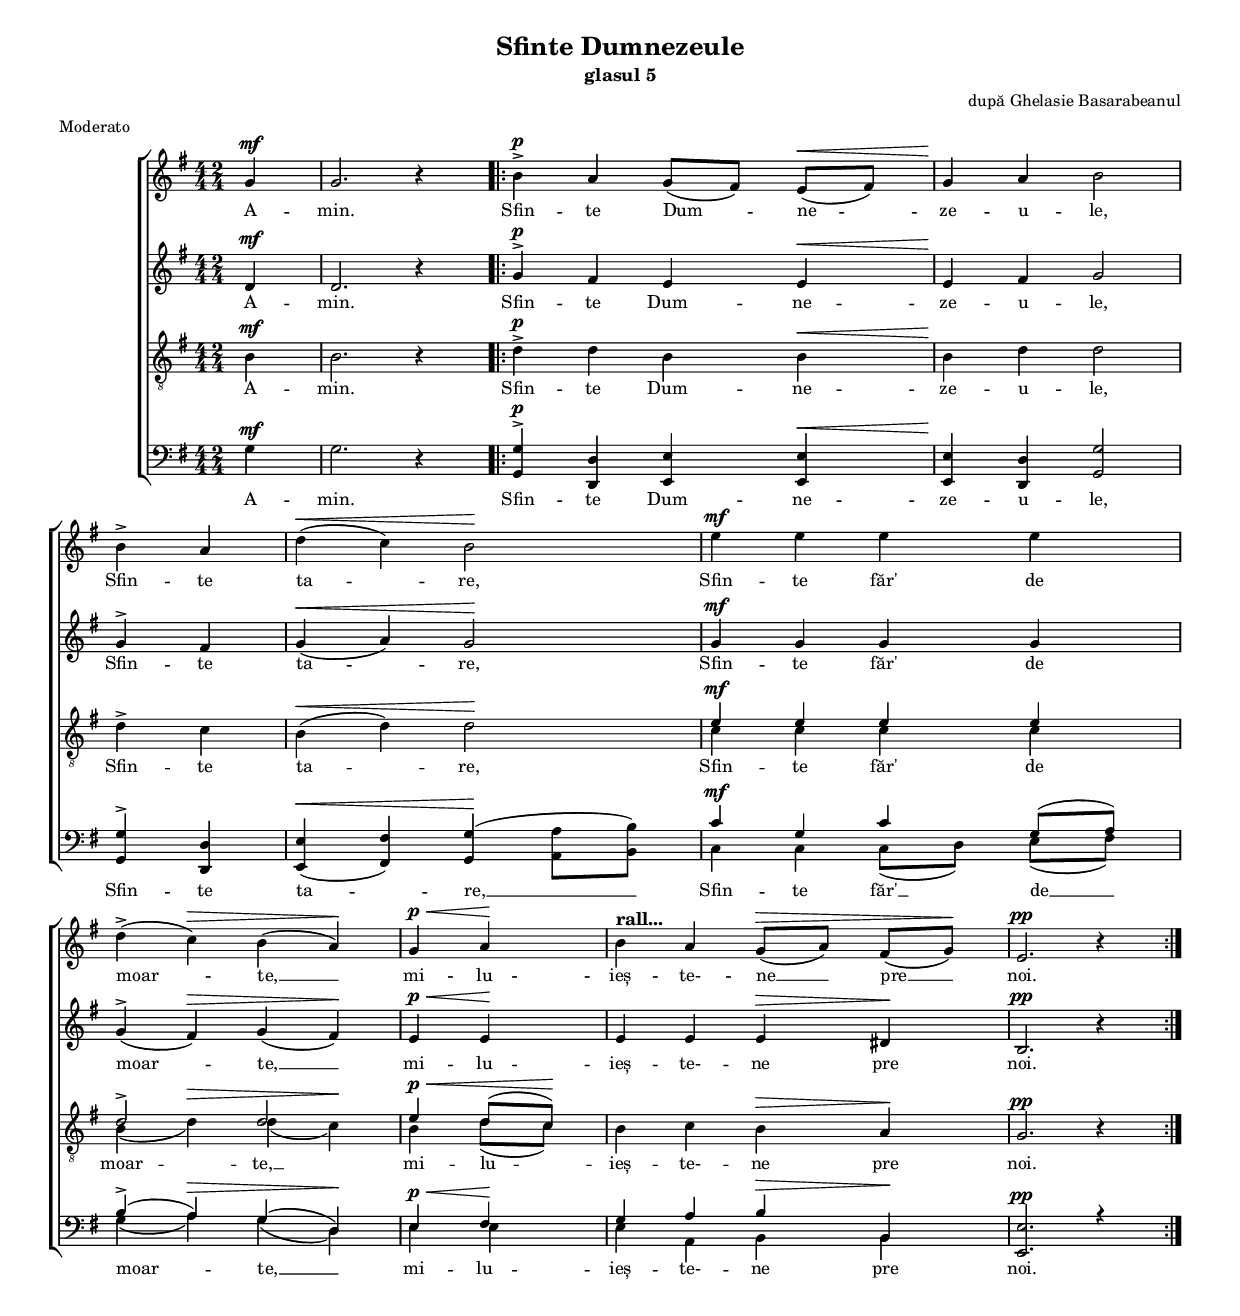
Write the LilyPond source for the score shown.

\version "2.19.80"
\include "defines.ly"
midiTempo =
  \midi {
    \tempo 4 = 90
    }


\include "preamble.ly"

\header {
  title = "Sfinte Dumnezeule"
  subtitle = "glasul 5"
  composer = "după Ghelasie Basarabeanul"
  meter = "Moderato"
}

global = {
  \globalPreamble
  \key g \major
  \override Staff.TimeSignature.stencil = #ly:text-interface::print
  \override Staff.TimeSignature.text = #mixedTimeSigMarkup
  \time 2/4
}

sopWords = \lyricmode {
  A -- min.
  Sfin -- te Dum -- ne -- ze -- u -- le,
  Sfin -- te ta -- re,
  Sfin -- te făr' de moar -- te, __
  mi -- lu -- ieș -- te- -- ne __ pre __ noi.
}

altoWords = \lyricmode {
  A -- min.
  Sfin -- te Dum -- ne -- ze -- u -- le,
  Sfin -- te ta -- re,
  Sfin -- te făr' de moar -- te, __
  mi -- lu -- ieș -- te- -- ne pre noi.
}

tenorWords = \altoWords

bassWords = \lyricmode {
  A -- min.
  Sfin -- te Dum -- ne -- ze -- u -- le,
  Sfin -- te ta -- re, __
  Sfin -- te făr' __ de __ moar -- te, __
  mi -- lu -- ieș -- te- -- ne pre noi.
}

sopMusic = \relative c' {
  \cadenzaOn

  % Amin.
  g'4^\mf \bar "|"
  g2. r4

  \repeat volta 3 {
    % Sfinte Dumnezeule
    b4^\accent^\p a g8([ fis)] e([^\< fis)] \bar "|"
    g4\! a b2 \bar "|"

    % Sfinte tare
    b4^\accent a \bar "|"
    d(^\< c) b2\! \bar "|"

    % Sfinte făr' de moarte
    e4^\mf e e e \bar "|"
    d(^\accent c)^\> b( a)\! \bar "|"

    % Miluiește-ne pre noi.
    g^\p^\< a\! \bar "|"
    b^\rallMarkup a g8([^\> a)] fis([ g)]\! \bar "|"
    e2.^\pp r4
  }
}

altoMusic = \relative c' {
  \cadenzaOn

  % Amin.
  d4^\mf
  d2. r4

  \repeat volta 3 {
    % Sfinte Dumnezeule
    g4^\accent^\p fis e e^\<
    e\! fis g2

    % Sfinte tare
    g4^\accent fis
    g(^\< a) g2\!

    % Sfinte făr' de moarte
    g4^\mf g g g
    g(^\accent fis)^\> g( fis)\!

    % Miluiește-ne pre noi.
    e^\p^\< e\!
    e e e^\> dis\!
    b2.^\pp r4
  }
}

tenorMusic = \relative c' {
  \cadenzaOn

  % Amin.
  b4^\mf
  b2. r4

  \repeat volta 3 {
    % Sfinte Dumnezeule
    d4^\accent^\p d b b^\<
    b\! d d2

    % Sfinte tare
    d4^\accent c
    b(^\< d) d2\!

    % Sfinte făr' de moarte
    <<
      {
        \voiceOne
        e4^\mf e e e
        d2^\accent d
      }
      \new Voice = "split" {
        \voiceTwo
        c4 c c c
        b( d)^\> d( c)\!
      }
    >>

    % Miluiește-ne pre noi.
    <<
      {
        \voiceOne
        e^\p^\< d8([ c)]\!
      }
      \new Voice = "split" {
        \voiceTwo
        b4 d8([ c)]
      }
    >>
    \oneVoice

    b4 c b^\> a\!
    g2.^\pp r4
  }
}

bassMusic = \relative c' {
  \cadenzaOn

  % Amin.
  g4^\mf
  g2. r4

  \repeat volta 3 {
    % Sfinte Dumnezeule
    <g g,>^\accent^\p <d d,> <e e,> <e e,>^\<
    <e e,>\! <d d,> <g g,>2

    % Sfinte tare
    <g g,>4^\accent <d d,>
    <e e,>(^\< <fis fis,>) <g g,>(\! <a a,>8[ <b b,>])

    % Sfinte făr' de moarte
    <<
      {
        \voiceOne
        c4^\mf g c g8([ a)]
        b4(^\accent a)^\> g( d)\!
      }
      \new Voice = "split" {
        \voiceTwo
        c c c8([ d)] e([ fis)]
        g4( a) g( d)
      }
    >>

    % Miluiește-ne pre noi.
    <<
      {
        \voiceOne
        e^\p^\< fis\!
        g a b^\> b,\!
      }
      \new Voice = "split" {
        \voiceTwo
        e e
        e a, b b
      }
    >>
    <e e,>2.^\pp
    r4
  }
}

\include "four-staves.ly"
